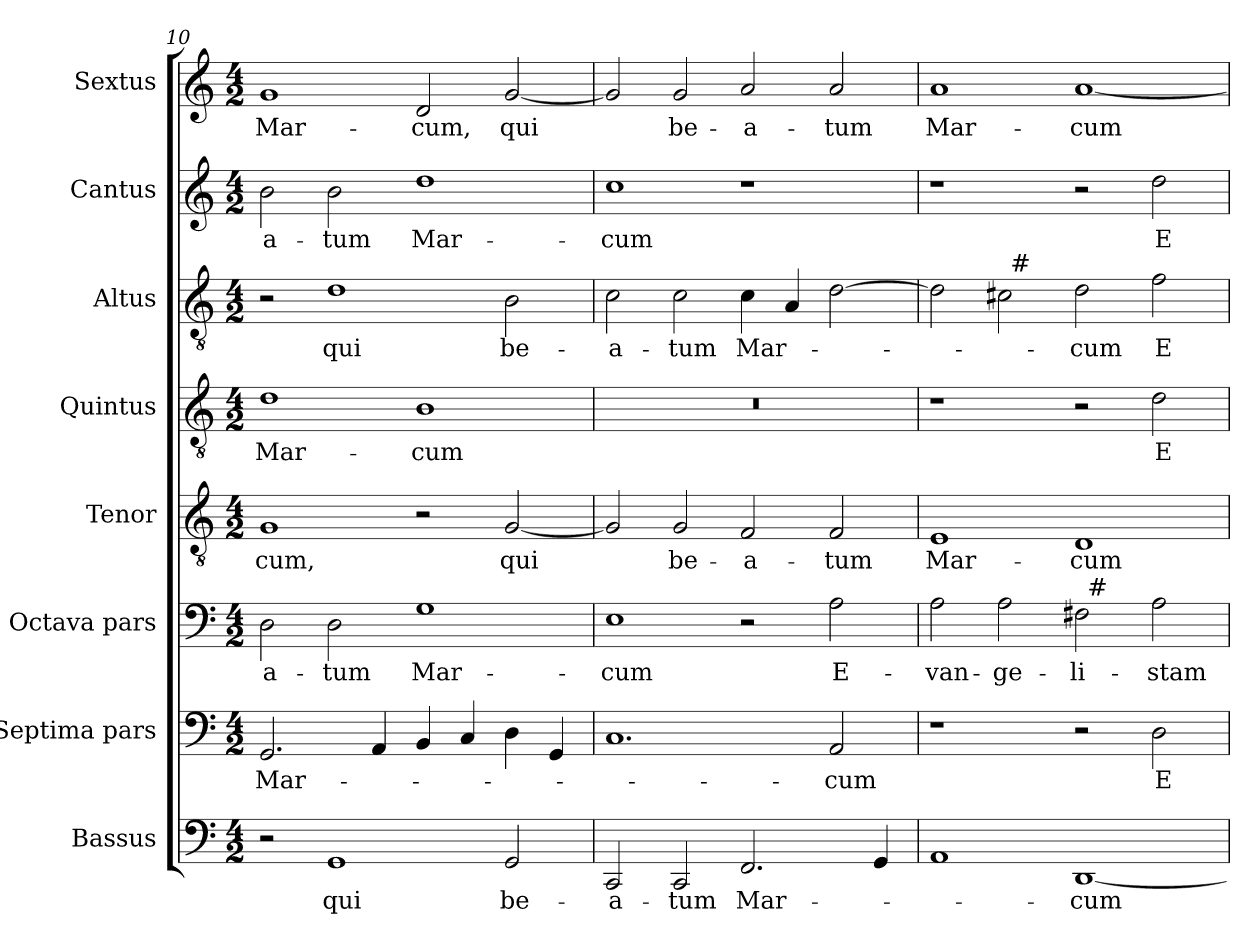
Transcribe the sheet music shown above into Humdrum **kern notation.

**kern	**text	**kern	**text	**kern	**text	**kern	**text	**kern	**text	**kern	**text	**kern	**text	**kern	**text
*part8	*part8	*part7	*part7	*part6	*part6	*part5	*part5	*part4	*part4	*part3	*part3	*part2	*part2	*part1	*part1
*staff8	*staff8	*staff7	*staff7	*staff6	*staff6	*staff5	*staff5	*staff4	*staff4	*staff3	*staff3	*staff2	*staff2	*staff1	*staff1
*I"Bassus	*	*I"Septima pars	*	*I"Octava pars	*	*I"Tenor	*	*I"Quintus	*	*I"Altus	*	*I"Cantus	*	*I"Sextus	*
*I'B.	*	*	*	*	*	*I'T.	*	*	*	*I'A.	*	*I'C.	*	*	*
*clefF4	*	*clefF4	*	*clefF4	*	*clefGv2	*	*clefGv2	*	*clefGv2	*	*clefG2	*	*clefG2	*
*	*	*	*	*	*	*ITrd7c12	*	*ITrd7c12	*	*ITrd7c12	*	*	*	*	*
*k[]	*	*k[]	*	*k[]	*	*k[]	*	*k[]	*	*k[]	*	*k[]	*	*k[]	*
*C:	*	*C:	*	*C:	*	*C:	*	*C:	*	*C:	*	*C:	*	*C:	*
*M4/2	*	*M4/2	*	*M4/2	*	*M4/2	*	*M4/2	*	*M4/2	*	*M4/2	*	*M4/2	*
=10	=10	=10	=10	=10	=10	=10	=10	=10	=10	=10	=10	=10	=10	=10	=10
!	!	!	!LO:LY:b	!	!LO:LY:b	!	!LO:LY:b	!	!LO:LY:b	!	!	!	!LO:LY:b	!	!LO:LY:b
2r	.	2.GG/	Mar-	2D\	-a-	1GG	-cum,	1D	Mar-	2r	.	2b\	-a-	1g	Mar-
!	!LO:LY:b	!	!	!	!LO:LY:b	!	!	!	!	!	!LO:LY:b	!	!LO:LY:b	!	!
1GG	qui	.	.	2D\	-tum	.	.	.	.	1D	qui	2b\	-tum	.	.
.	.	4AA/	.	.	.	.	.	.	.	.	.	.	.	.	.
!	!	!	!	!	!LO:LY:b	!	!	!	!LO:LY:b	!	!	!	!LO:LY:b	!	!LO:LY:b
.	.	4BB/	.	1G	Mar-	2r	.	1BB	-cum	.	.	1dd	Mar-	2d/	-cum,
.	.	4C/	.	.	.	.	.	.	.	.	.	.	.	.	.
!	!LO:LY:b	!	!	!	!	!	!LO:LY:b	!	!	!	!LO:LY:b	!	!	!	!LO:LY:b
2GG/	be-	4D\	.	.	.	[<2GG/	qui	.	.	2BB\	be-	.	.	[<2g/	qui
.	.	4GG/	.	.	.	.	.	.	.	.	.	.	.	.	.
=11	=11	=11	=11	=11	=11	=11	=11	=11	=11	=11	=11	=11	=11	=11	=11
!	!LO:LY:b	!	!	!	!LO:LY:b	!	!	!LO:N:vis=1	!	!	!LO:LY:b	!	!LO:LY:b	!	!
2CC/	-a-	1.C	.	1E	-cum	2GG/]	.	0r	.	2C\	-a-	1cc	-cum	2g/]	.
!	!LO:LY:b	!	!	!	!	!	!LO:LY:b	!	!	!	!LO:LY:b	!	!	!	!LO:LY:b
2CC/	-tum	.	.	.	.	2GG/	be-	.	.	2C\	-tum	.	.	2g/	be-
!	!LO:LY:b	!	!	!	!	!	!LO:LY:b	!	!	!	!LO:LY:b	!	!	!	!LO:LY:b
2.FF/	Mar-	.	.	2r	.	2FF/	-a-	.	.	4C\	Mar-	1r	.	2a/	-a-
.	.	.	.	.	.	.	.	.	.	4AA/	.	.	.	.	.
!	!	!	!LO:LY:b	!	!LO:LY:b	!	!LO:LY:b	!	!	!	!	!	!	!	!LO:LY:b
.	.	2AA/	-cum	2A\	E-	2FF/	-tum	.	.	[>2D\	.	.	.	2a/	-tum
4GG/	.	.	.	.	.	.	.	.	.	.	.	.	.	.	.
!!LO:LB:g=z
=12	=12	=12	=12	=12	=12	=12	=12	=12	=12	=12	=12	=12	=12	=12	=12
!	!	!	!	!	!LO:LY:b	!	!LO:LY:b	!	!	!	!	!	!	!	!LO:LY:b
*	*	*	*	*^	*	*	*	*	*	*^	*	*	*	*	*
1AA	.	1r	.	2A\	1ryy	-van-	1EE	Mar-	1r	.	2D\]	2ryy	.	1r	.	1a	Mar-
!	!	!	!	!	!	!LO:LY:b	!	!	!	!	!	!	!	!	!	!	!
.	.	.	.	2A\	.	-ge-	.	.	.	.	2C#\	32ryy	.	.	.	.	.
!	!	!	!	!	!	!	!	!	!	!	!	!LO:TX:a:t=#	!	!	!	!	!
.	.	.	.	.	.	.	.	.	.	.	.	1ryy	.	.	.	.	.
!	!LO:LY:b	!	!	!	!	!LO:LY:b	!	!LO:LY:b	!	!	!	!	!LO:LY:b	!	!	!	!LO:LY:b
[<1DD	-cum	2r	.	2F#\	32ryy	-li-	1DD	-cum	2r	.	2D\	.	-cum	2r	.	[<1a	-cum
!	!	!	!	!	!LO:TX:a:t=#	!	!	!	!	!	!	!	!	!	!	!	!
.	.	.	.	.	2ryy	.	.	.	.	.	.	.	.	.	.	.	.
!	!	!	!LO:LY:b	!	!	!LO:LY:b	!	!	!	!LO:LY:b	!	!	!LO:LY:b	!	!LO:LY:b	!	!
.	.	2D\	E-	2A\	.	-stam	.	.	2D\	E-	2F\	.	E-	2dd\	E-	.	.
.	.	.	.	.	4...ryy	.	.	.	.	.	.	4...ryy	.	.	.	.	.
*	*	*	*	*v	*v	*	*	*	*	*	*v	*v	*	*	*	*	*
=	=	=	=	=	=	=	=	=	=	=	=	=	=	=	=
*-	*-	*-	*-	*-	*-	*-	*-	*-	*-	*-	*-	*-	*-	*-	*-
